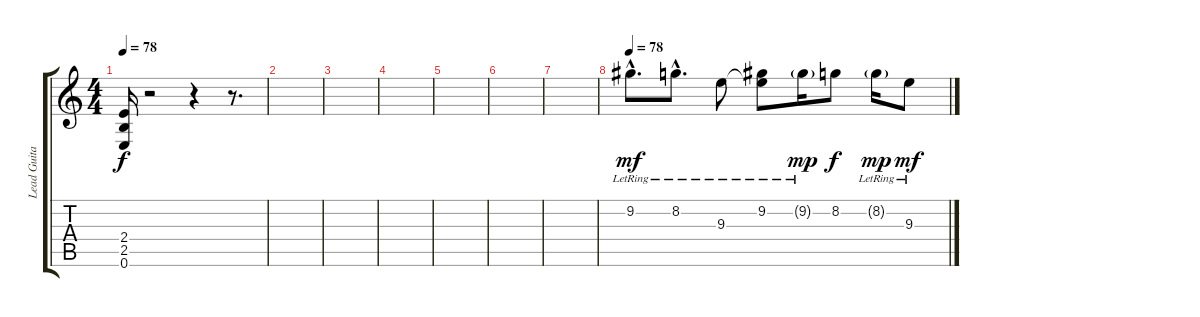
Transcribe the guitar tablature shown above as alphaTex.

\track ("Lead Guitar" "Lead Guita") {instrument overdrivenguitar}
\staff {score tabs}
\tuning (E4 B3 G3 D3 A2 E2) {hide}
\ts (4 4)
\tempo 78
\clef g2
\ks c
(2.4 2.5 0.6).16{dy f} r.2 r.4 r.8{d} |
|
|
|
|
|
|
\tempo 78
9.2{hac lr}.8{d dy mf volume 14 balance 8 instrument electricguitarjazz} 8.2{hac lr}.8{d} 9.3{lr}.8 (9.2{lr} 9.3{t}).8 9.2{g lr}.16{dy mp} 8.2.8{dy f} 8.2{g lr}.16{dy mp} 9.3{lr}.8{dy mf}
